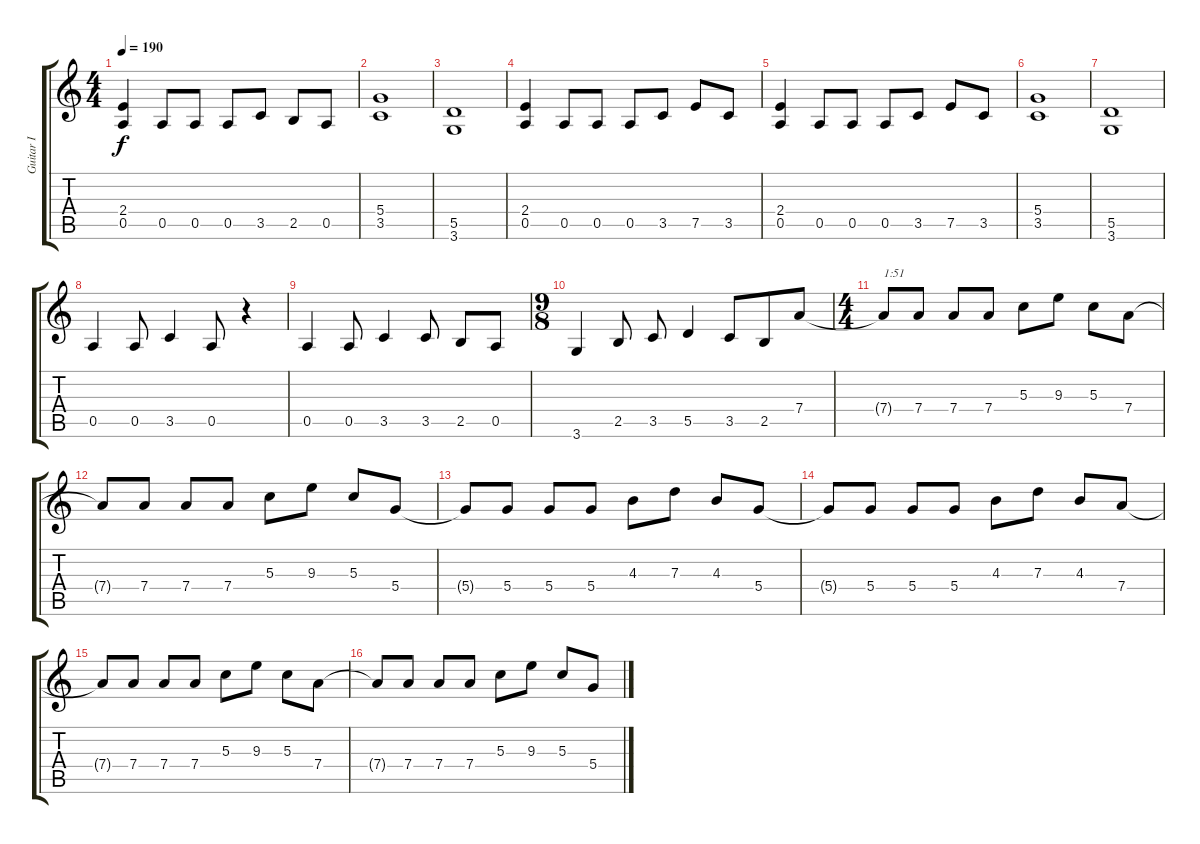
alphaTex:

\track ("Guitar I" "Guitar I") {instrument distortionguitar}
\staff {score tabs}
\tuning (E4 B3 G3 D3 A2 E2) {hide}
\ts (4 4)
\tempo 190
\clef g2
\ks c
(2.4 0.5).4{dy f} 0.5.8 0.5.8 0.5.8 3.5.8 2.5.8 0.5.8 |
(5.4 3.5).1 |
(5.5 3.6).1 |
(2.4 0.5).4 0.5.8 0.5.8 0.5.8 3.5.8 7.5.8 3.5.8 |
(2.4 0.5).4 0.5.8 0.5.8 0.5.8 3.5.8 7.5.8 3.5.8 |
(5.4 3.5).1 |
(5.5 3.6).1 |
0.5.4 0.5.8 3.5.4 0.5.8 r.4 |
0.5.4 0.5.8 3.5.4 3.5.8 2.5.8 0.5.8 |
\ts (9 8)
3.6.4 2.5.8 3.5.8 5.5.4 3.5.8 2.5.8 7.4.8 |
\ts (4 4)
7.4{t}.8{txt "1:51"} 7.4.8 7.4.8 7.4.8 5.3.8 9.3.8 5.3.8 7.4.8 |
7.4{t}.8 7.4.8 7.4.8 7.4.8 5.3.8 9.3.8 5.3.8 5.4.8 |
5.4{t}.8 5.4.8 5.4.8 5.4.8 4.3.8 7.3.8 4.3.8 5.4.8 |
5.4{t}.8 5.4.8 5.4.8 5.4.8 4.3.8 7.3.8 4.3.8 7.4.8 |
7.4{t}.8 7.4.8 7.4.8 7.4.8 5.3.8 9.3.8 5.3.8 7.4.8 |
7.4{t}.8 7.4.8 7.4.8 7.4.8 5.3.8 9.3.8 5.3.8 5.4.8
